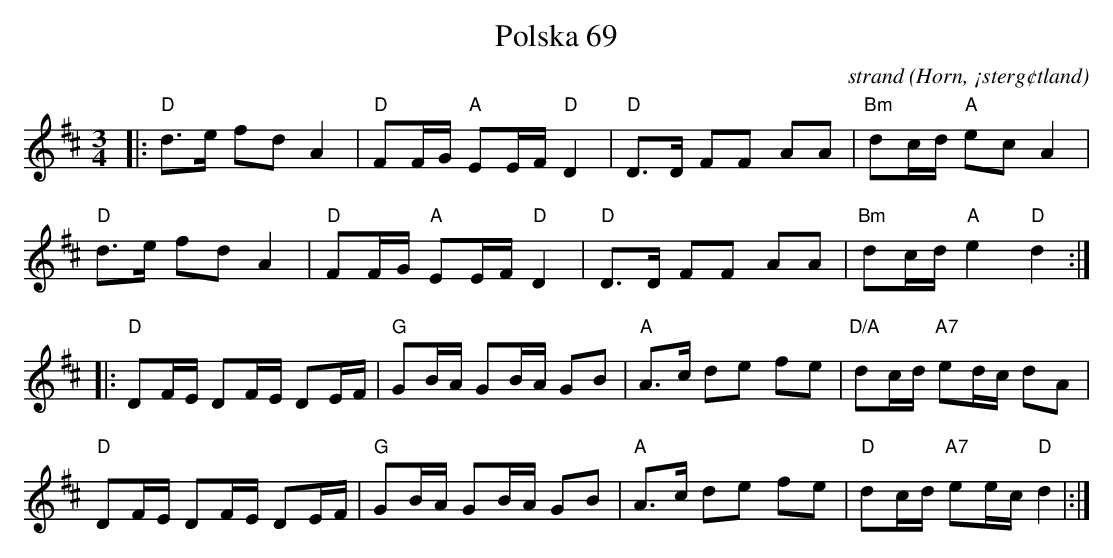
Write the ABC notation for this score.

X:1
T:Polska 69
C: strand
O:Horn, ¡sterg¢tland
M:3/4
L:1/8
K:D
V:1
|:"D"d>e fd A2|"D"FF/G/"A" EE/F/ "D"D2|"D"D>D FF AA|"Bm"dc/d/ "A"ec A2|
"D"d>e fd A2|"D"FF/G/"A" EE/F/ "D"D2|"D"D>D FF AA|"Bm"dc/d/ "A"e2 "D" d2:|
|:"D"DF/E/ DF/E/ DE/F/|"G"GB/A/ GB/A/ GB|"A"A>c de fe|"D/A"dc/d/ "A7"ed/c/ dA|
"D"DF/E/ DF/E/ DE/F/|"G"GB/A/ GB/A/ GB|"A"A>c de fe|"D"dc/d/ "A7"ee/c/ "D" d2|:|]
